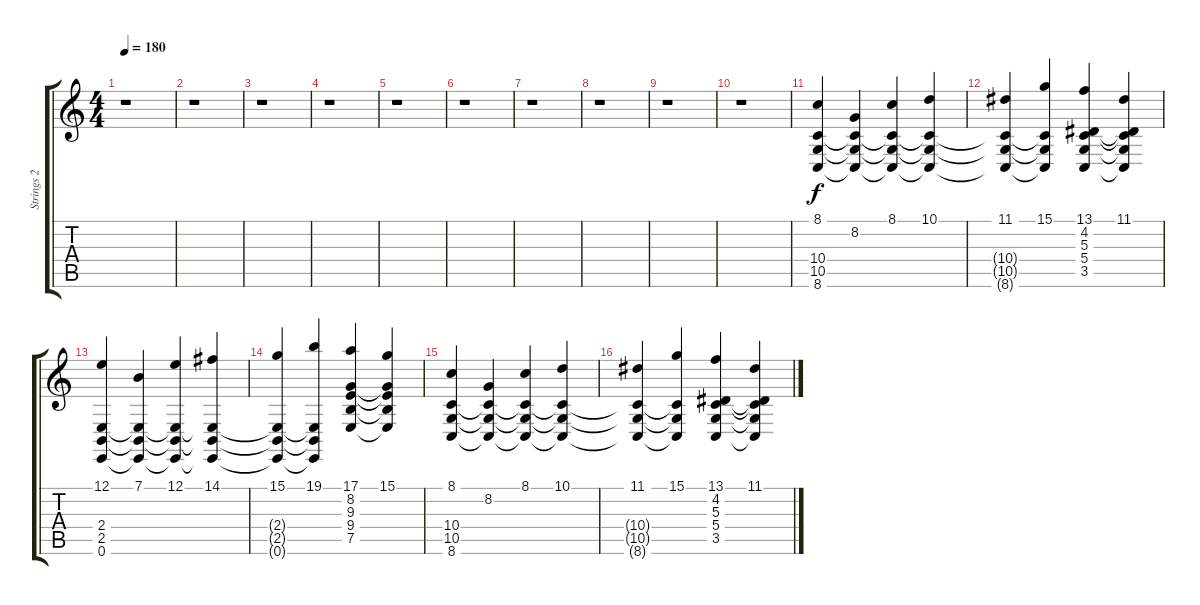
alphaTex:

\track ("Strings 2" "Strings 2") {instrument stringensemble1}
\staff {score tabs}
\tuning (E4 B3 G3 D3 A2 E2) {hide}
\ts (4 4)
\tempo 180
\clef g2
\ks c
r.1{dy f} |
r.1 |
r.1 |
r.1 |
r.1 |
r.1 |
r.1 |
r.1 |
r.1 |
r.1 |
(8.1 10.4 10.5 8.6).4 (8.2 10.4{t} 10.5{t} 8.6{t}).4 (8.1 10.4{t} 10.5{t} 8.6{t}).4 (10.1 10.4{t} 10.5{t} 8.6{t}).4 |
(11.1 10.4{t} 10.5{t} 8.6{t}).4 (15.1 10.4{t} 10.5{t} 8.6{t}).4 (13.1 4.2 5.3 5.4 3.5).4 (11.1 4.2{t} 5.3{t} 5.4{t} 3.5{t}).4 |
(12.1 2.4 2.5 0.6).4 (7.1 2.4{t} 2.5{t} 0.6{t}).4 (12.1 2.4{t} 2.5{t} 0.6{t}).4 (14.1 2.4{t} 2.5{t} 0.6{t}).4 |
(15.1 2.4{t} 2.5{t} 0.6{t}).4 (19.1 2.4{t} 2.5{t} 0.6{t}).4 (17.1 8.2 9.3 9.4 7.5).4 (15.1 8.2{t} 9.3{t} 9.4{t} 7.5{t}).4 |
(8.1 10.4 10.5 8.6).4 (8.2 10.4{t} 10.5{t} 8.6{t}).4 (8.1 10.4{t} 10.5{t} 8.6{t}).4 (10.1 10.4{t} 10.5{t} 8.6{t}).4 |
(11.1 10.4{t} 10.5{t} 8.6{t}).4 (15.1 10.4{t} 10.5{t} 8.6{t}).4 (13.1 4.2 5.3 5.4 3.5).4 (11.1 4.2{t} 5.3{t} 5.4{t} 3.5{t}).4
